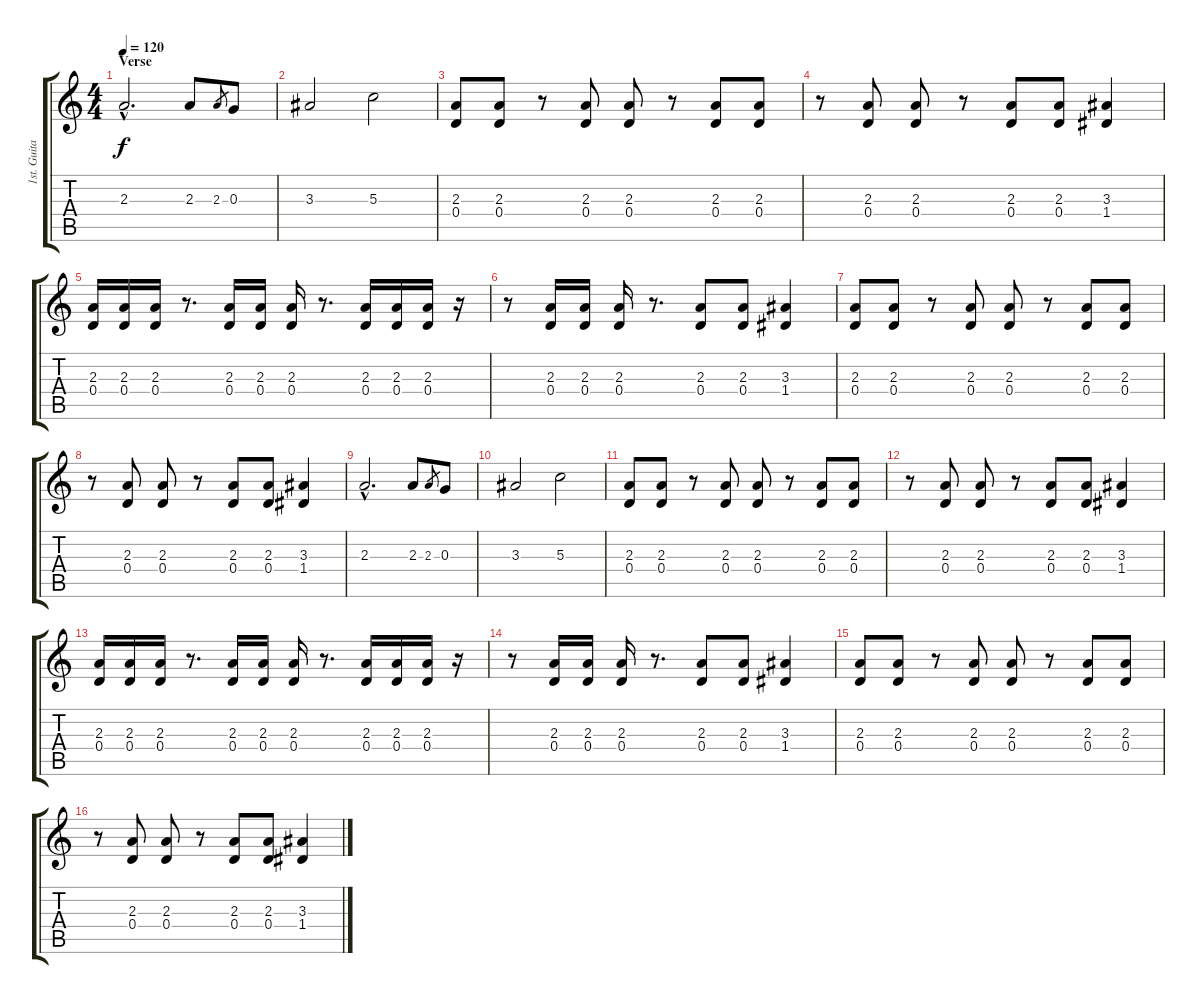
\track ("1st. Guitar L" "1st. Guita") {instrument overdrivenguitar}
\staff {score tabs}
\tuning (E4 B3 G3 D3 A2 E2) {hide}
\ts (4 4)
\section ("" "Verse")
\tempo 120
\clef g2
\ks c
2.3{hac}.2{d dy f} 2.3.8 2.3.8{gr} 0.3.8 |
3.3.2 5.3.2 |
(2.3 0.4).8{volume 11} (2.3 0.4).8 r.8 (2.3 0.4).8 (2.3 0.4).8 r.8 (2.3 0.4).8 (2.3 0.4).8 |
r.8 (2.3 0.4).8 (2.3 0.4).8 r.8 (2.3 0.4).8 (2.3 0.4).8 (3.3 1.4).4 |
(2.3 0.4).16 (2.3 0.4).16 (2.3 0.4).16 r.8{d} (2.3 0.4).16 (2.3 0.4).16 (2.3 0.4).16 r.8{d} (2.3 0.4).16 (2.3 0.4).16 (2.3 0.4).16 r.16 |
r.8 (2.3 0.4).16 (2.3 0.4).16 (2.3 0.4).16 r.8{d} (2.3 0.4).8 (2.3 0.4).8 (3.3 1.4).4 |
(2.3 0.4).8 (2.3 0.4).8 r.8 (2.3 0.4).8 (2.3 0.4).8 r.8 (2.3 0.4).8 (2.3 0.4).8 |
r.8 (2.3 0.4).8 (2.3 0.4).8 r.8 (2.3 0.4).8 (2.3 0.4).8 (3.3 1.4).4 |
2.3{hac}.2{d} 2.3.8 2.3.8{gr} 0.3.8 |
3.3.2 5.3.2 |
(2.3 0.4).8 (2.3 0.4).8 r.8 (2.3 0.4).8 (2.3 0.4).8 r.8 (2.3 0.4).8 (2.3 0.4).8 |
r.8 (2.3 0.4).8 (2.3 0.4).8 r.8 (2.3 0.4).8 (2.3 0.4).8 (3.3 1.4).4 |
(2.3 0.4).16 (2.3 0.4).16 (2.3 0.4).16 r.8{d} (2.3 0.4).16 (2.3 0.4).16 (2.3 0.4).16 r.8{d} (2.3 0.4).16 (2.3 0.4).16 (2.3 0.4).16 r.16 |
r.8 (2.3 0.4).16 (2.3 0.4).16 (2.3 0.4).16 r.8{d} (2.3 0.4).8 (2.3 0.4).8 (3.3 1.4).4 |
(2.3 0.4).8 (2.3 0.4).8 r.8 (2.3 0.4).8 (2.3 0.4).8 r.8 (2.3 0.4).8 (2.3 0.4).8 |
r.8 (2.3 0.4).8 (2.3 0.4).8 r.8 (2.3 0.4).8 (2.3 0.4).8 (3.3 1.4).4
